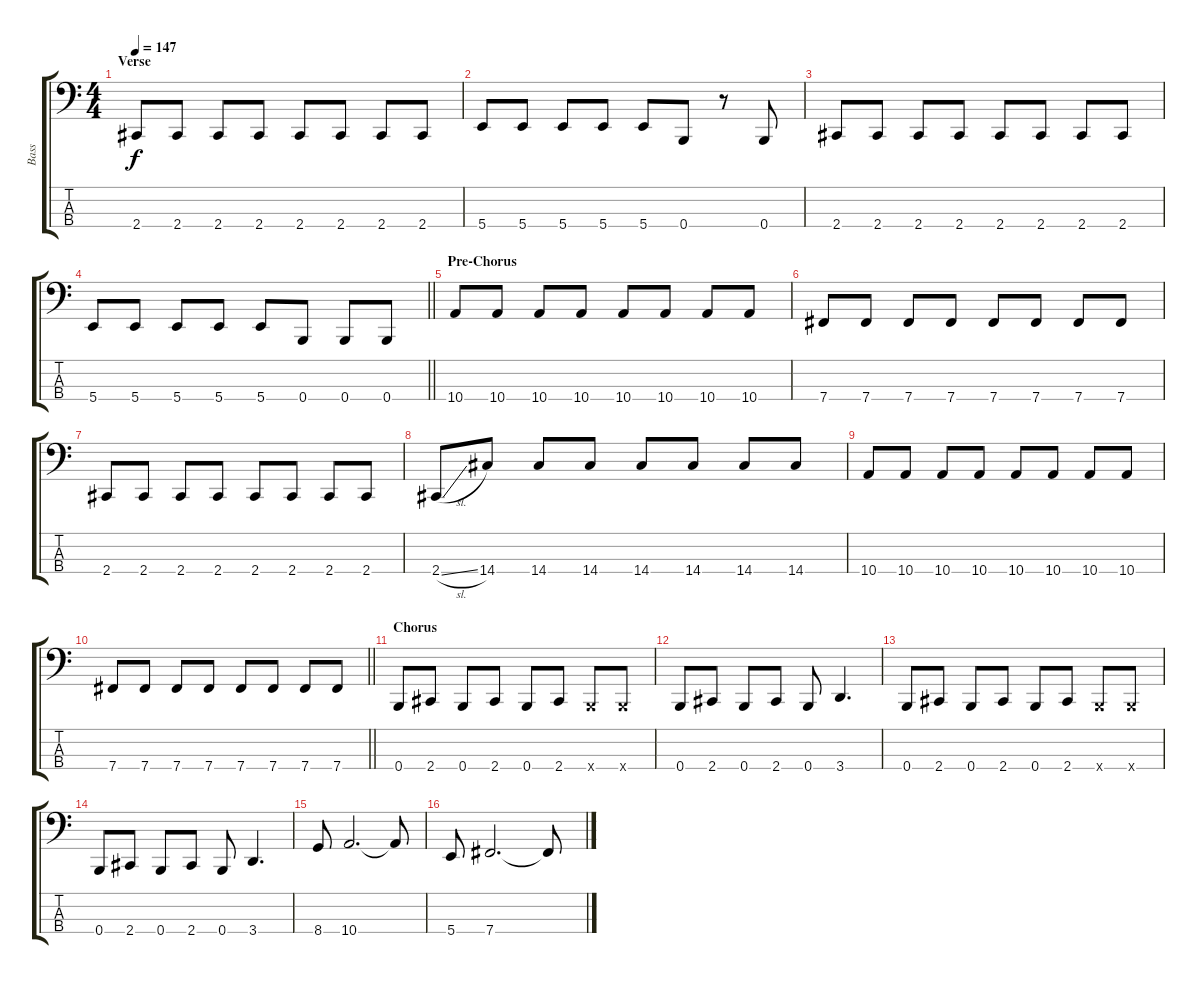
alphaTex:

\track ("Bass" "Bass") {instrument electricbassfinger}
\staff {score tabs}
\tuning (E2 B1 Gb1 B0) {hide}
\ts (4 4)
\section ("" "Verse")
\tempo 147
\clef f4
\ks c
2.4.8{dy f} 2.4.8 2.4.8 2.4.8 2.4.8 2.4.8 2.4.8 2.4.8 |
5.4.8 5.4.8 5.4.8 5.4.8 5.4.8 0.4.8 r.8 0.4.8 |
2.4.8 2.4.8 2.4.8 2.4.8 2.4.8 2.4.8 2.4.8 2.4.8 |
\barLineRight lightlight
5.4.8 5.4.8 5.4.8 5.4.8 5.4.8 0.4.8 0.4.8 0.4.8 |
\section ("" "Pre-Chorus")
10.4.8 10.4.8 10.4.8 10.4.8 10.4.8 10.4.8 10.4.8 10.4.8 |
7.4.8 7.4.8 7.4.8 7.4.8 7.4.8 7.4.8 7.4.8 7.4.8 |
2.4.8 2.4.8 2.4.8 2.4.8 2.4.8 2.4.8 2.4.8 2.4.8 |
2.4{sl}.8 14.4.8 14.4.8 14.4.8 14.4.8 14.4.8 14.4.8 14.4.8 |
10.4.8 10.4.8 10.4.8 10.4.8 10.4.8 10.4.8 10.4.8 10.4.8 |
\barLineRight lightlight
7.4.8 7.4.8 7.4.8 7.4.8 7.4.8 7.4.8 7.4.8 7.4.8 |
\section ("" "Chorus")
0.4.8 2.4.8 0.4.8 2.4.8 0.4.8 2.4.8 0.4{x}.8 0.4{x}.8 |
0.4.8 2.4.8 0.4.8 2.4.8 0.4.8 3.4.4{d} |
0.4.8 2.4.8 0.4.8 2.4.8 0.4.8 2.4.8 0.4{x}.8 0.4{x}.8 |
0.4.8 2.4.8 0.4.8 2.4.8 0.4.8 3.4.4{d} |
8.4.8 10.4.2{d} 10.4{t}.8 |
5.4.8 7.4.2{d} 7.4{t}.8
